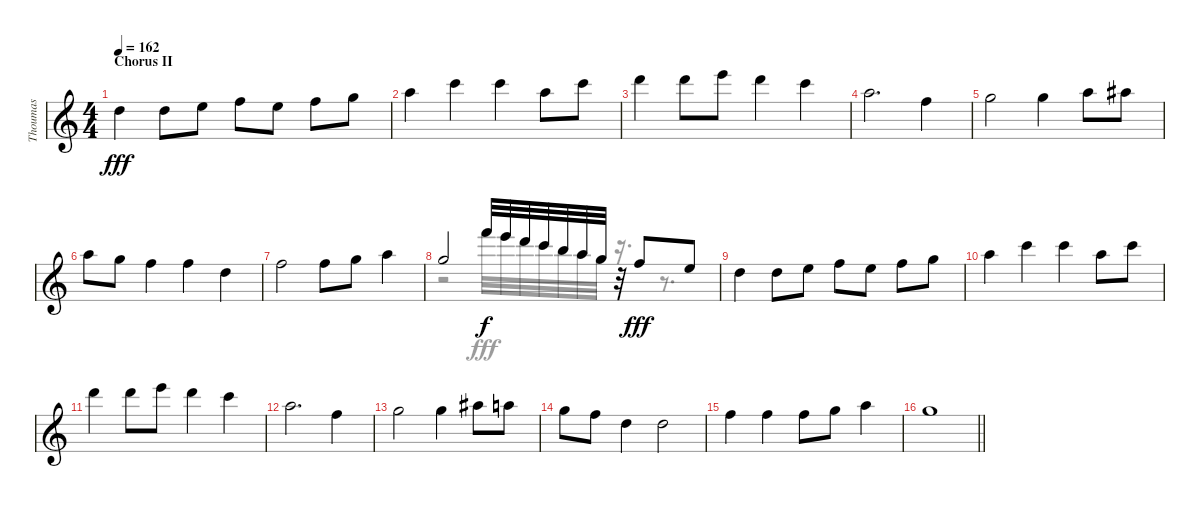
\track ("Thoumas" "Thoumas") {instrument acousticgrandpiano}
\staff {score}
\tuning (E5 B4 G4 D4 A3 E3) {hide}
\voice
\ts (4 4)
\section ("" "Chorus II")
\tempo 162
\clef g2
\ks c
3.2.4{dy fff volume 16 instrument brightacousticpiano} 3.2.8 0.1.8 1.1.8 0.1.8 1.1.8 3.1.8 |
5.1.4 8.1.4 8.1.4 5.1.8 8.1.8 |
10.1.4 10.1.8 12.1.8 10.1.4 8.1.4 |
10.2.2{d} 10.3.4 |
8.2.2 8.2.4 5.1.8 6.1.8 |
5.1.8 3.1.8 1.1.4 1.1.4 3.2.4 |
1.1.2 1.1.8 3.1.8 5.1.4 |
3.1.2 13.1.32{dy f} 12.1.32 10.1.32 8.1.32 7.1.32 5.1.32 3.1.32 r.32 1.1.8{dy fff} 0.1.8 |
3.2.4 3.2.8 0.1.8 1.1.8 0.1.8 1.1.8 3.1.8 |
5.1.4 8.1.4 8.1.4 5.1.8 8.1.8 |
10.1.4 10.1.8 12.1.8 10.1.4 8.1.4 |
10.2.2{d} 10.3.4 |
8.2.2 8.2.4 6.1.8 5.1.8 |
3.1.8 1.1.8 3.2.4 3.2.2 |
1.1.4 1.1.4 1.1.8 3.1.8 5.1.4 |
\barLineRight lightlight
3.1.1
\voice
\clef g2
\ottava regular
\simile none
\ks c
|
|
|
|
|
|
|
r.2 13.1.32 12.1.32 10.1.32 8.1.32 7.1.32 5.1.32 3.1.32 r.16{d} r.8{d} |
|
|
|
|
|
|
|
\barLineRight lightlight
